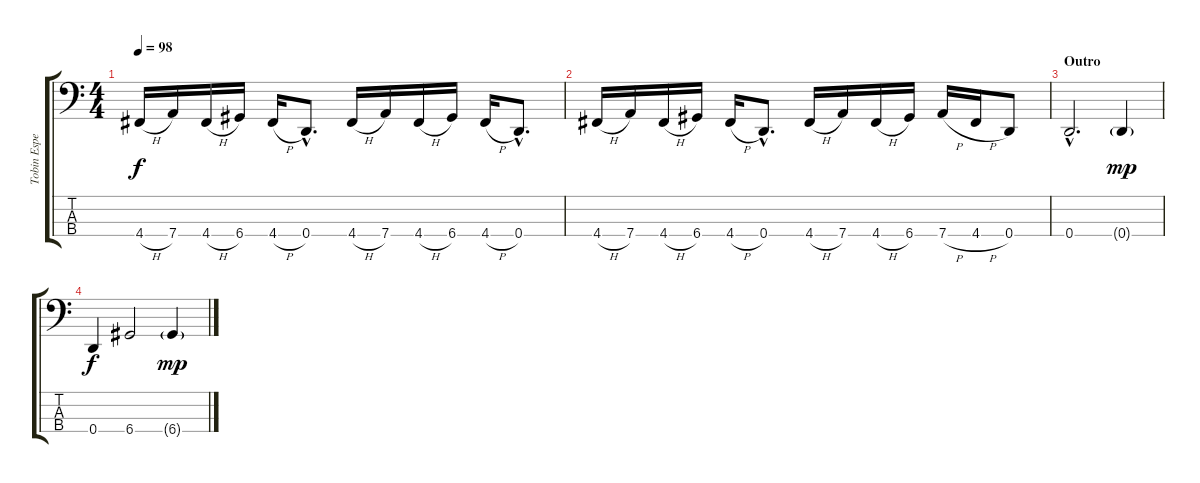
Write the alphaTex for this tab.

\track ("Tobin Esperence" "Tobin Espe") {instrument electricbassfinger}
\staff {score tabs}
\tuning (G2 D2 A1 D1) {hide}
\ts (4 4)
\tempo 98
\clef f4
\ks c
4.4{h}.16{dy f} 7.4.16 4.4{h}.16 6.4.16 4.4{h}.16 0.4{hac}.8{d} 4.4{h}.16 7.4.16 4.4{h}.16 6.4.16 4.4{h}.16 0.4{hac}.8{d} |
4.4{h}.16 7.4.16 4.4{h}.16 6.4.16 4.4{h}.16 0.4{hac}.8{d} 4.4{h}.16 7.4.16 4.4{h}.16 6.4.16 7.4{h}.16 4.4{h}.16 0.4.8 |
\section ("" "Outro")
0.4{hac}.2{d} 0.4{g}.4{dy mp} |
0.4.4{dy f} 6.4.2 6.4{g}.4{dy mp}
